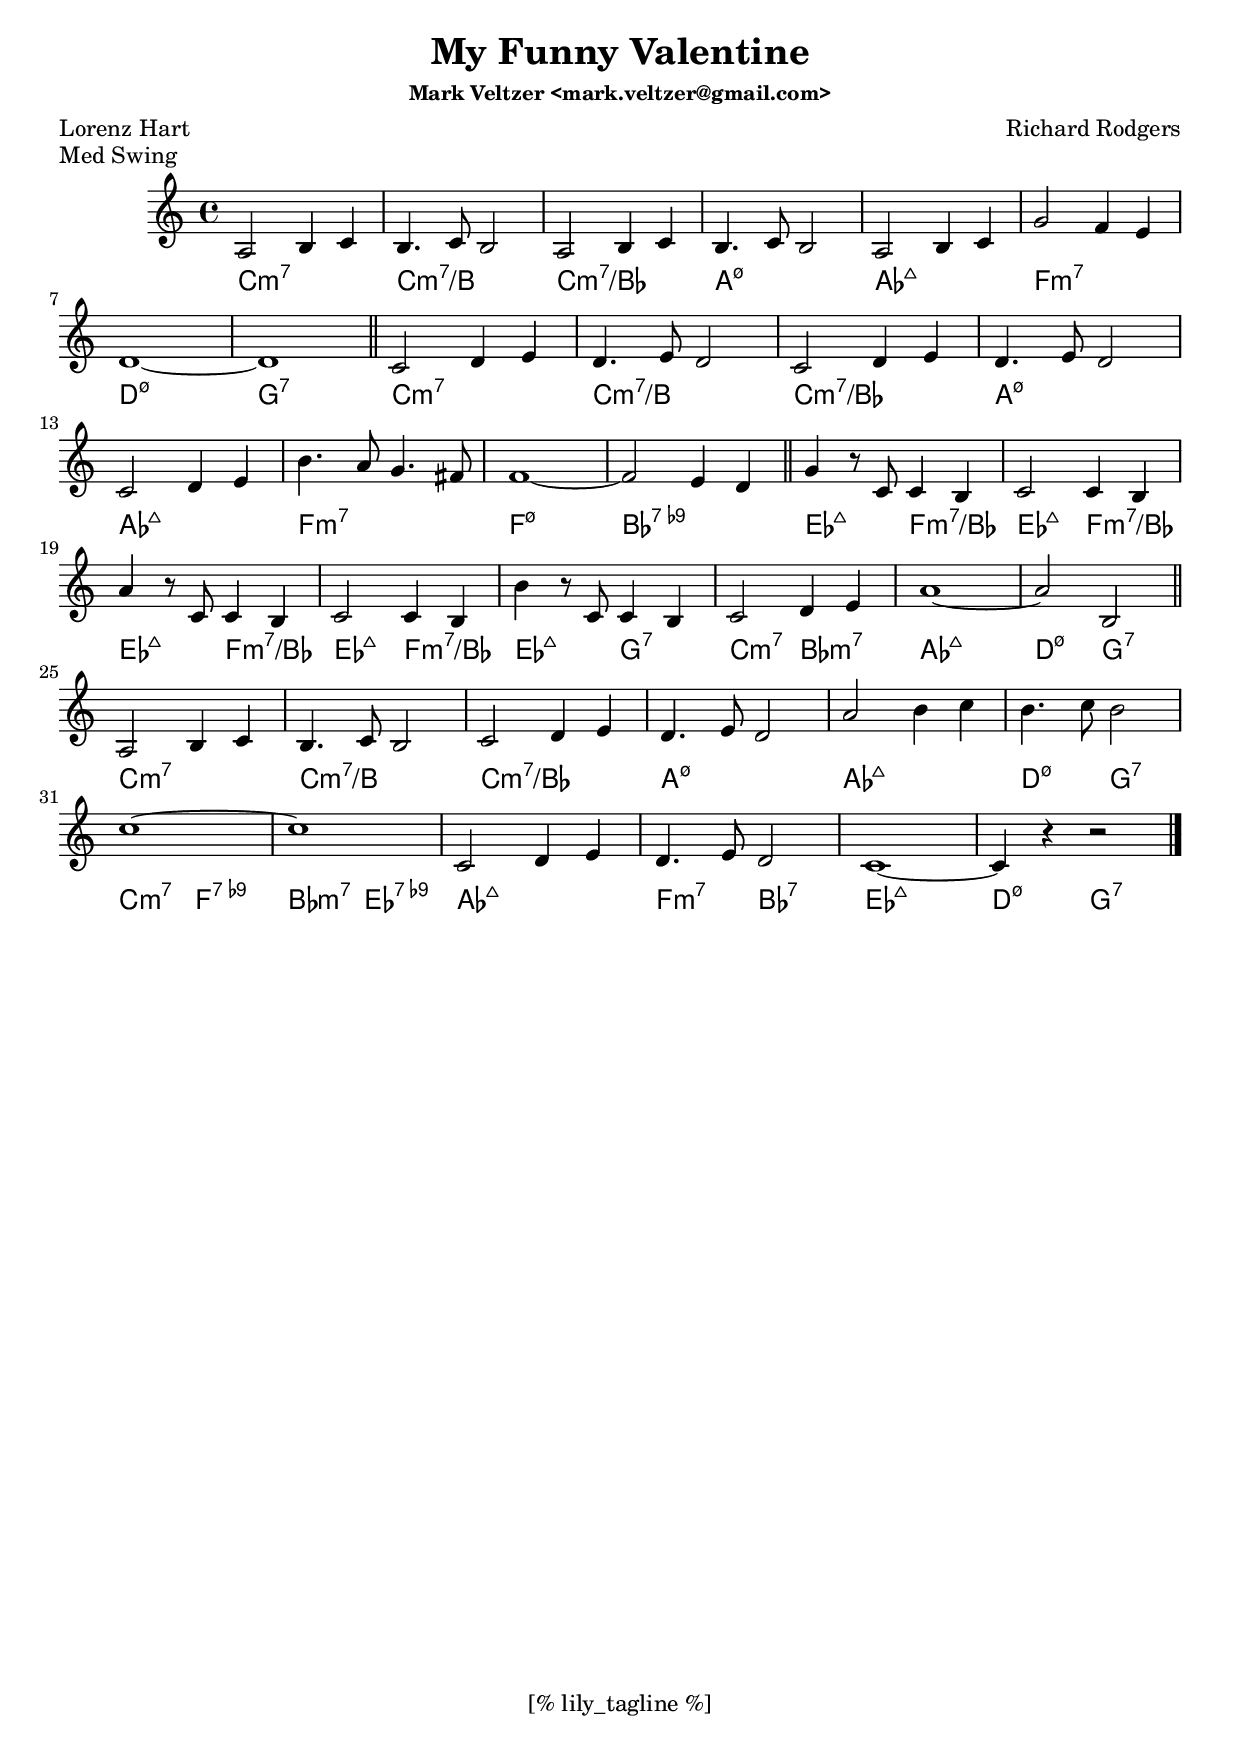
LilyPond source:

\include "lilypond/include/common.lyi"
\header {
	filename="[% target_node %]"
	title="My Funny Valentine"
	subtitle=""
	composer="Richard Rodgers"
	poet="Lorenz Hart"
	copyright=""
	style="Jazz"
	piece="Med Swing"

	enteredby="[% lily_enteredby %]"
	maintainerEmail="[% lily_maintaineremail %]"
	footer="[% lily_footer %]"
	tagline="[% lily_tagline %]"
}

harmony=\chords {
	\repeat unfold 2 {
		c1:m7 | c:m7/+b | c:m7/bes | a:m7.5- |
		aes:maj | f:m7 |
	}
	\alternative {
		{ d:m7.5- | g:7 | }
		{ f:m7.5- | bes:7.9-}
	}
	\repeat unfold 4 { ees2:maj f:m7/+bes | }
	
	ees2:maj g:7 | c:m7 bes:m7 | aes1:maj | d2:m7.5- g:7 |
	c1:m7 | c:m7/+b | c:m7/bes | a:m7.5- |
	aes:maj | d2:m7.5- g:7 | c:m7 f:7.9- | bes:m7 ees:7.9- |
	aes1:maj | f2:m7 bes:7 | ees1:maj | d2:m7.5- g:7 |
}

tune=\relative a {
	\time 4/4
	\key c \major

	a2 b4 c | b4. c8 b2 | a2 b4 c | b4. c8 b2 |
	a2 b4 c | g'2 f4 e | \break d1 ~ | d \bar "||"
	c2 d4 e | d4. e8 d2 | c2 d4 e | d4. e8 d2 | \break
	c2 d4 e | b'4. a8 g4. fis8 | f1 ~ | f2 e4 d \bar "||"
	g4 r8 c, c4 b | c2 c4 b | \break a'4 r8 c,8 c4 b | c2 c4 b |
	b' r8 c, c4 b | c2 d4 e | a1 ~ | a2 b, \bar "||" \break
	a2 b4 c | b4. c8 b2 | c2 d4 e | d4. e8 d2 |
	a'2 b4 c | b4. c8 b2 | \break c1 ~ | c |
	c,2 d4 e | d4. e8 d2 | c1 ~ | c4 r r2 \bar "|."
}

\score {
	<<
		\context Staff \tune
		\context ChordNames \harmony
	>>
	\midi {}
	\layout {}
}
